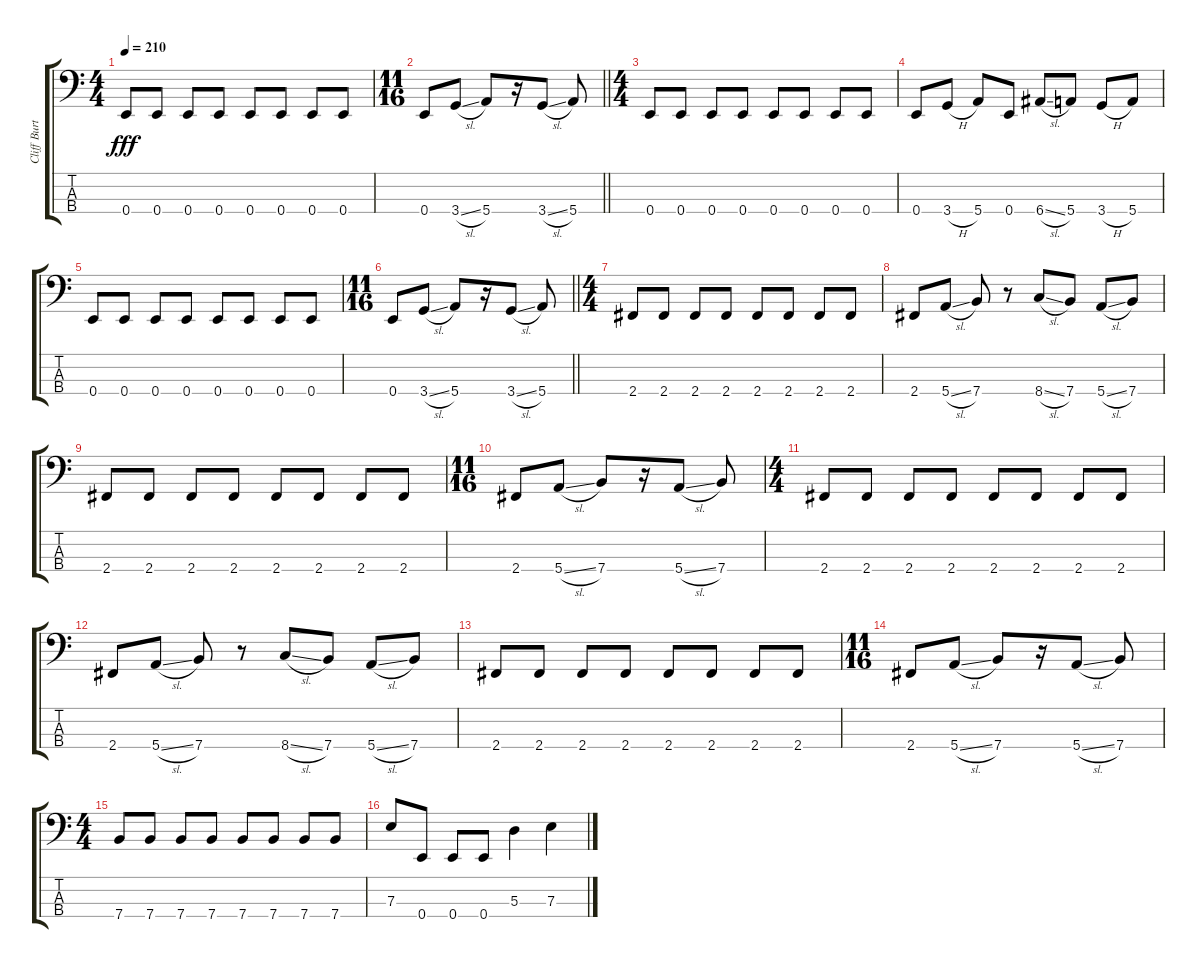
\track ("Cliff Burton" "Cliff Burt") {instrument electricbassfinger}
\staff {score tabs}
\tuning (G2 D2 A1 E1) {hide}
\ts (4 4)
\tempo 210
\clef f4
\ks c
0.4.8{dy fff} 0.4.8 0.4.8 0.4.8 0.4.8 0.4.8 0.4.8 0.4.8 |
\ts (11 16)
\barLineRight lightlight
0.4.8 3.4{sl}.8 5.4.8 r.16 3.4{sl}.8 5.4.8 |
\ts (4 4)
0.4.8 0.4.8 0.4.8 0.4.8 0.4.8 0.4.8 0.4.8 0.4.8 |
0.4.8 3.4{h}.8 5.4.8 0.4.8 6.4{sl}.8 5.4.8 3.4{h}.8 5.4.8 |
0.4.8 0.4.8 0.4.8 0.4.8 0.4.8 0.4.8 0.4.8 0.4.8 |
\ts (11 16)
\barLineRight lightlight
0.4.8 3.4{sl}.8 5.4.8 r.16 3.4{sl}.8 5.4.8 |
\ts (4 4)
2.4.8 2.4.8 2.4.8 2.4.8 2.4.8 2.4.8 2.4.8 2.4.8 |
2.4.8 5.4{sl}.8 7.4.8 r.8 8.4{sl}.8 7.4.8 5.4{sl}.8 7.4.8 |
2.4.8 2.4.8 2.4.8 2.4.8 2.4.8 2.4.8 2.4.8 2.4.8 |
\ts (11 16)
2.4.8 5.4{sl}.8 7.4.8 r.16 5.4{sl}.8 7.4.8 |
\ts (4 4)
2.4.8 2.4.8 2.4.8 2.4.8 2.4.8 2.4.8 2.4.8 2.4.8 |
2.4.8 5.4{sl}.8 7.4.8 r.8 8.4{sl}.8 7.4.8 5.4{sl}.8 7.4.8 |
2.4.8 2.4.8 2.4.8 2.4.8 2.4.8 2.4.8 2.4.8 2.4.8 |
\ts (11 16)
2.4.8 5.4{sl}.8 7.4.8 r.16 5.4{sl}.8 7.4.8 |
\ts (4 4)
7.4.8 7.4.8 7.4.8 7.4.8 7.4.8 7.4.8 7.4.8 7.4.8 |
7.3.8 0.4.8 0.4.8 0.4.8 5.3.4 7.3.4
